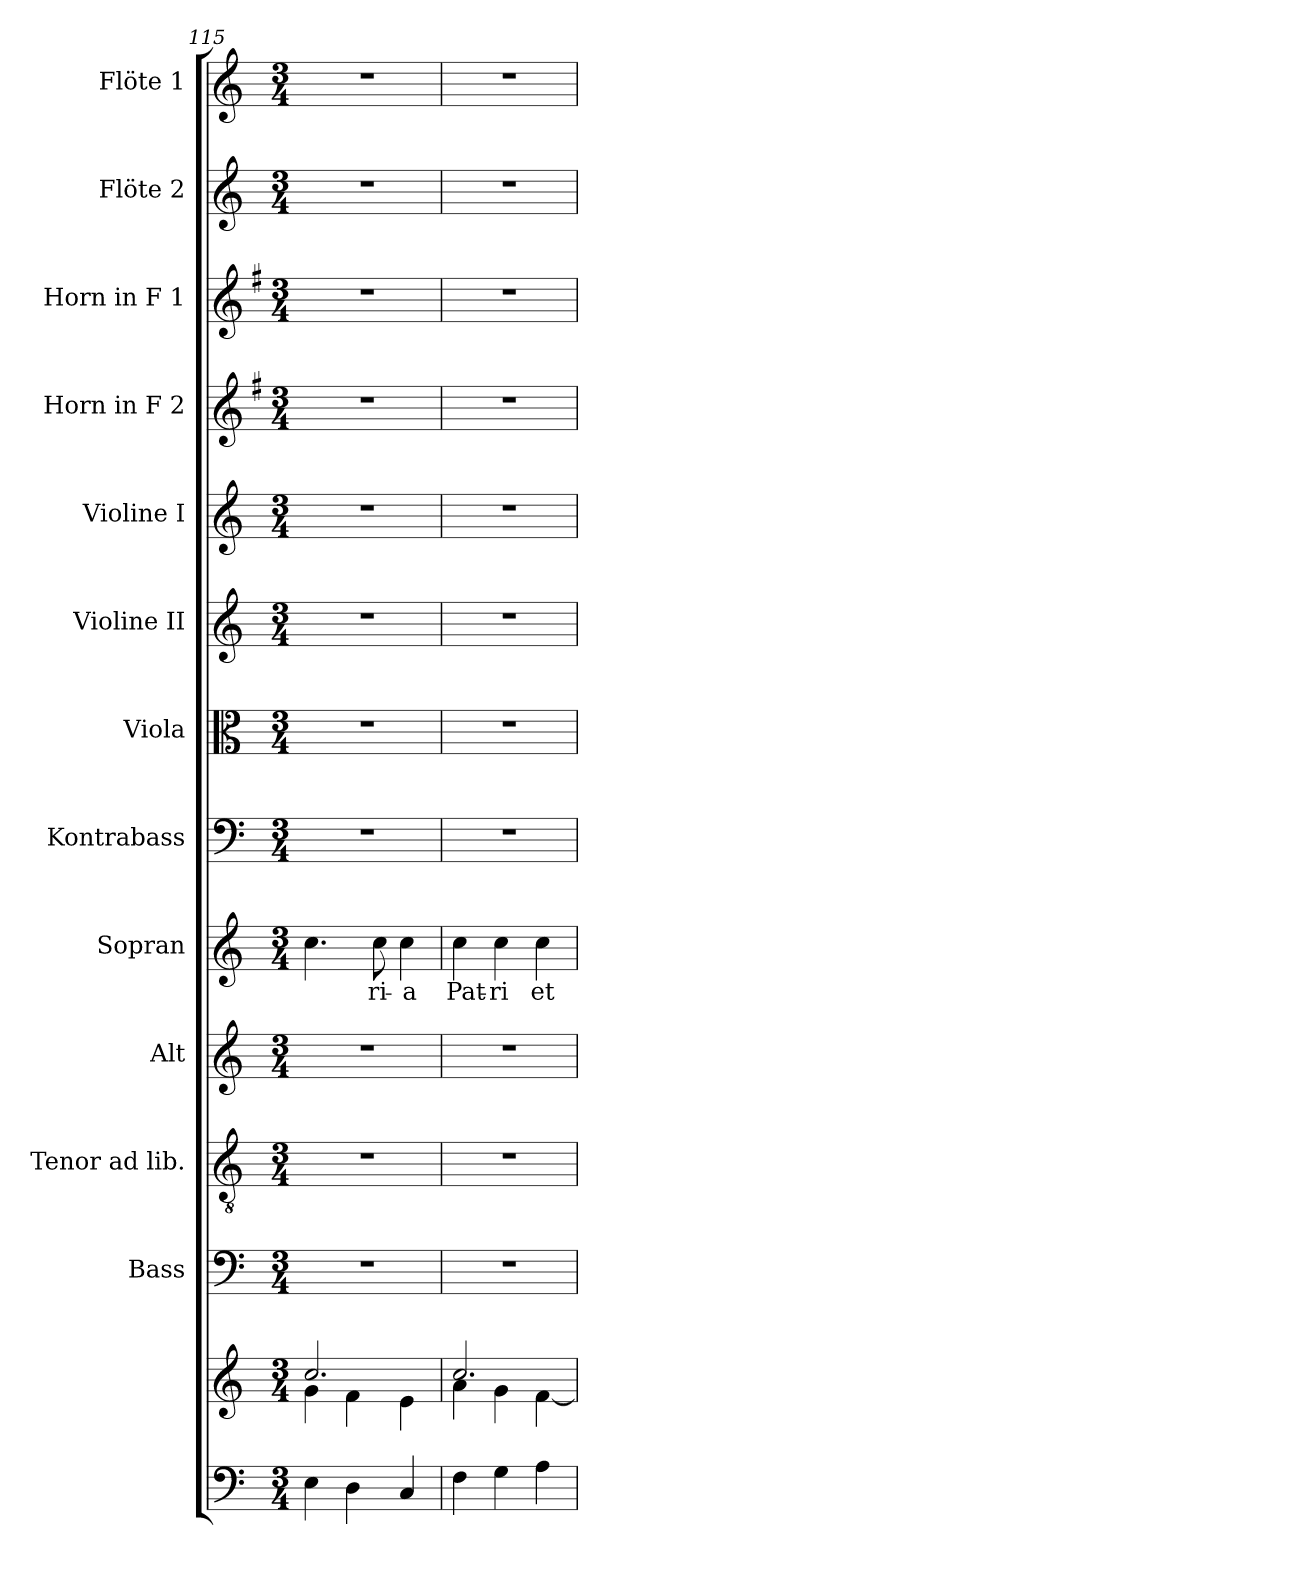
**kern	**kern	**kern	**kern	**kern	**kern	**text	**kern	**kern	**kern	**kern	**kern	**kern	**kern	**kern
*part13	*part13	*part12	*part11	*part10	*part9	*part9	*part8	*part7	*part6	*part5	*part4	*part3	*part2	*part1
*staff14	*staff13	*staff12	*staff11	*staff10	*staff9	*staff9	*staff8	*staff7	*staff6	*staff5	*staff4	*staff3	*staff2	*staff1
*	*	*I"Bass	*I"Tenor ad lib.	*I"Alt	*I"Sopran	*	*I"Kontrabass	*I"Viola	*I"Violine II	*I"Violine I	*I"Horn in F 2	*I"Horn in F 1	*I"Flöte 2	*I"Flöte 1
*	*	*I'B.	*I'T.	*I'A.	*I'S.	*	*I'Kb.	*I'Vla.	*I'Vl. II	*I'Vl. I	*	*	*I'Fl. 2	*I'Fl. 1
*clefF4	*clefG2	*clefF4	*clefGv2	*clefG2	*clefG2	*	*clefF4	*clefC3	*clefG2	*clefG2	*clefG2	*clefG2	*clefG2	*clefG2
*	*	*	*	*	*	*	*ITrd7c12	*	*	*	*ITrd4c7	*ITrd4c7	*	*
*k[]	*k[]	*k[]	*k[]	*k[]	*k[]	*	*k[]	*k[]	*k[]	*k[]	*k[]	*k[]	*k[]	*k[]
*C:	*C:	*C:	*C:	*C:	*C:	*	*C:	*C:	*C:	*C:	*C:	*C:	*C:	*C:
*M3/4	*M3/4	*M3/4	*M3/4	*M3/4	*M3/4	*	*M3/4	*M3/4	*M3/4	*M3/4	*M3/4	*M3/4	*M3/4	*M3/4
=115	=115	=115	=115	=115	=115	=115	=115	=115	=115	=115	=115	=115	=115	=115
*	*^	*	*	*	*	*	*	*	*	*	*	*	*	*
4E\	2.cc/	4g\	2.r	2.r	2.r	4.cc\	.	2.r	2.r	2.r	2.r	2.r	2.r	2.r	2.r
4D\	.	4f\	.	.	.	.	.	.	.	.	.	.	.	.	.
!	!	!	!	!	!	!	!LO:LY:b	!	!	!	!	!	!	!	!
.	.	.	.	.	.	8cc\	-ri-	.	.	.	.	.	.	.	.
!	!	!	!	!	!	!	!LO:LY:b	!	!	!	!	!	!	!	!
4C/	.	4e\	.	.	.	4cc\	-a	.	.	.	.	.	.	.	.
=116	=116	=116	=116	=116	=116	=116	=116	=116	=116	=116	=116	=116	=116	=116	=116
!	!	!	!	!	!	!	!LO:LY:b	!	!	!	!	!	!	!	!
4F\	2.cc/	4a\	2.r	2.r	2.r	4cc\	Pat-	2.r	2.r	2.r	2.r	2.r	2.r	2.r	2.r
!	!	!	!	!	!	!	!LO:LY:b	!	!	!	!	!	!	!	!
4G\	.	4g\	.	.	.	4cc\	-ri	.	.	.	.	.	.	.	.
!	!	!	!	!	!	!	!LO:LY:b	!	!	!	!	!	!	!	!
4A\	.	[<4f\	.	.	.	4cc\	et	.	.	.	.	.	.	.	.
*	*v	*v	*	*	*	*	*	*	*	*	*	*	*	*	*
=	=	=	=	=	=	=	=	=	=	=	=	=	=	=
*-	*-	*-	*-	*-	*-	*-	*-	*-	*-	*-	*-	*-	*-	*-
